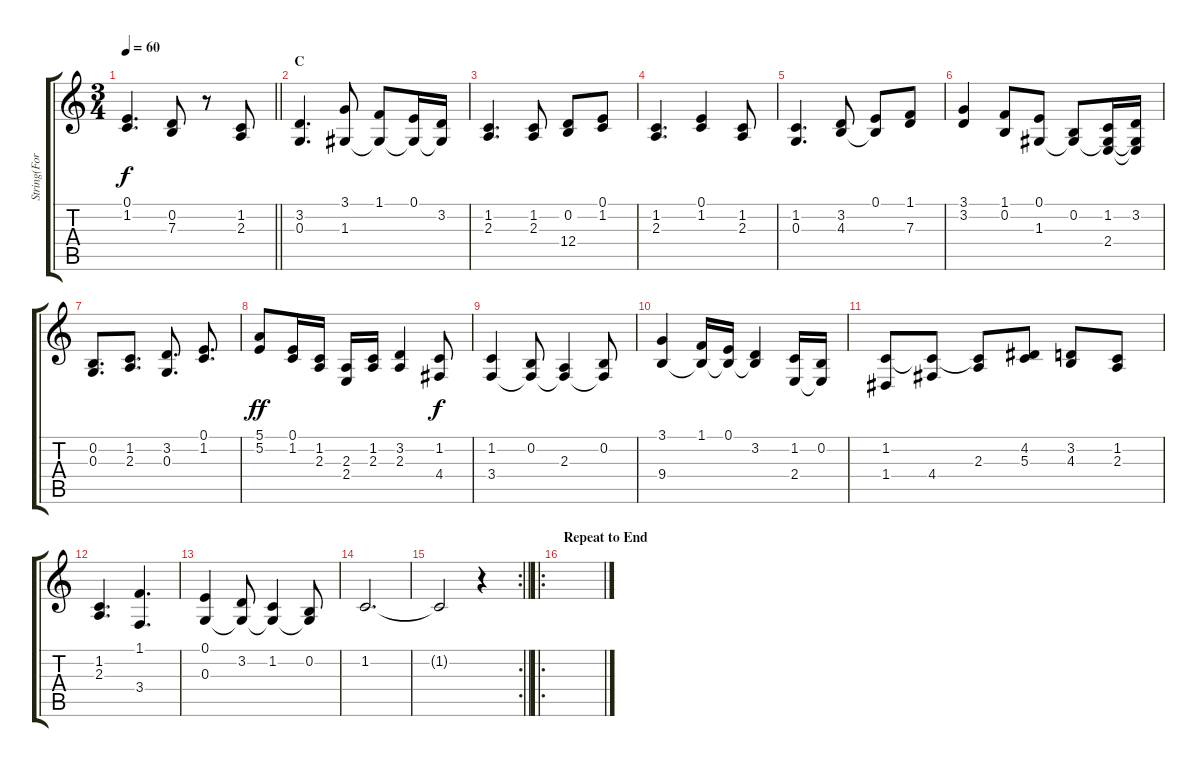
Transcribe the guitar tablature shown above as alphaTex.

\track ("String(For Effect Only)" "String(For") {instrument synthstrings1}
\staff {score tabs}
\tuning (E4 B3 G3 D3 A2 E2) {hide}
\ts (3 4)
\tempo 60
\clef g2
\barLineRight lightlight
\ks c
(0.1 1.2).4{d dy f} (0.2 7.3).8 r.8 (1.2 2.3).8 |
\section ("" "C")
(3.2 0.3).4{d} (3.1 1.3).8 (1.1 1.3{t}).8 (0.1 1.3{t}).16 (3.2 1.3{t}).16 |
(1.2 2.3).4{d} (1.2 2.3).8 (0.2 12.4).8 (0.1 1.2).8 |
(1.2 2.3).4{d} (0.1 1.2).4 (1.2 2.3).8 |
(1.2 0.3).4{d} (3.2 4.3).8 (0.1 4.3{t}).8 (1.1 7.3).8 |
(3.1 3.2).4 (1.1 0.2).8 (0.1 1.3).8 (0.2 1.3{t}).8 (1.2 1.3{t} 2.4).16 (3.2 1.3{t} 2.4{t}).16 |
(0.2 0.3).8{d} (1.2 2.3).8{d} (3.2 0.3).8{d} (0.1 1.2).8{d} |
(5.1 5.2).8{dy ff} (0.1 1.2).16 (1.2 2.3).16 (2.3 2.4).16 (1.2 2.3).16 (3.2 2.3).4 (1.2 4.4).8{dy f} |
(1.2 3.4).4 (0.2 3.4{t}).8 (2.3 3.4{t}).4 (0.2 3.4{t}).8 |
(3.1 9.4).4 (1.1 9.4{t}).16 (0.1 9.4{t}).16 (3.2 9.4{t}).4 (1.2 2.4).16 (0.2 2.4{t}).16 |
(1.2 1.4).8 (1.2{t} 4.4).8 (1.2{t} 2.3).8 (4.2 5.3).8 (3.2 4.3).8 (1.2 2.3).8 |
(1.2 2.3).4{d} (1.1 3.4).4{d} |
(0.1 0.3).4 (3.2 0.3{t}).8 (1.2 0.3{t}).4 (0.2 0.3{t}).8 |
1.2.2{d volume 0} |
\rc 2
\barLineRight lightlight
1.2{t}.2 r.4 |
\ro
\section ("" "Repeat to End")
